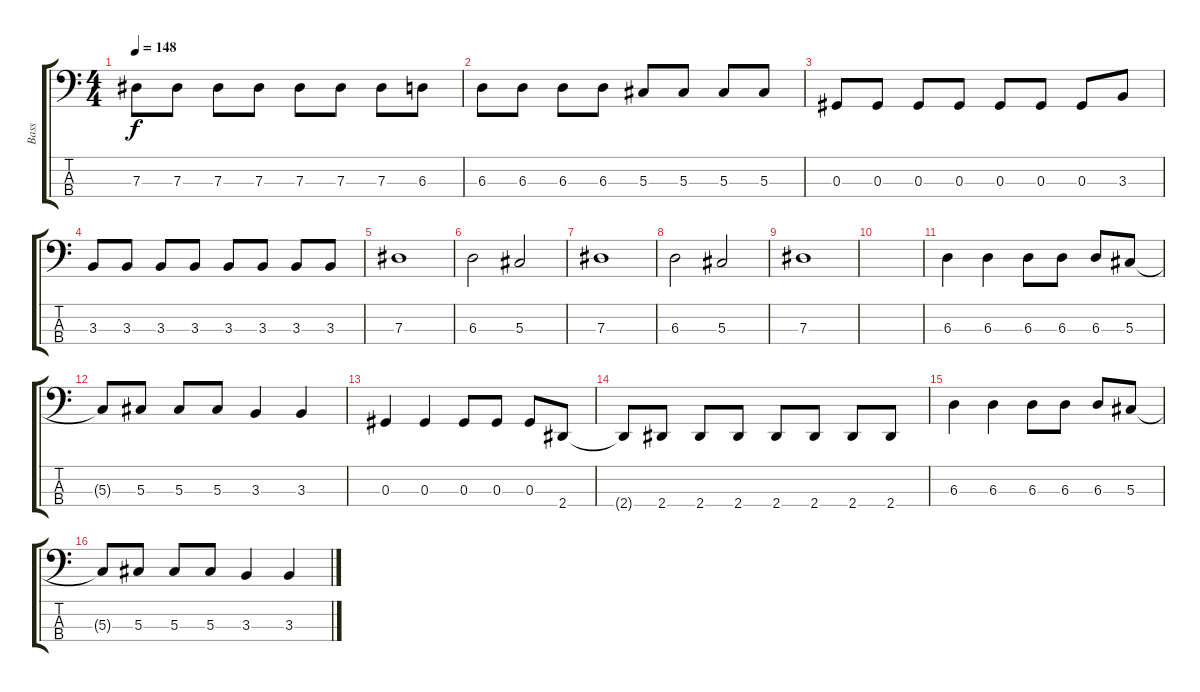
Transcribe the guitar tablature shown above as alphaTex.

\track ("Bass" "Bass") {instrument electricbasspick}
\staff {score tabs}
\tuning (Gb2 Db2 Ab1 Db1) {hide}
\ts (4 4)
\tempo 148
\clef f4
\ks c
7.3.8{dy f} 7.3.8 7.3.8 7.3.8 7.3.8 7.3.8 7.3.8 6.3.8 |
6.3.8 6.3.8 6.3.8 6.3.8 5.3.8 5.3.8 5.3.8 5.3.8 |
0.3.8 0.3.8 0.3.8 0.3.8 0.3.8 0.3.8 0.3.8 3.3.8 |
3.3.8 3.3.8 3.3.8 3.3.8 3.3.8 3.3.8 3.3.8 3.3.8 |
7.3.1 |
6.3.2 5.3.2 |
7.3.1 |
6.3.2 5.3.2 |
7.3.1 |
|
6.3.4 6.3.4 6.3.8 6.3.8 6.3.8 5.3.8 |
5.3{t}.8 5.3.8 5.3.8 5.3.8 3.3.4 3.3.4 |
0.3.4 0.3.4 0.3.8 0.3.8 0.3.8 2.4.8 |
2.4{t}.8 2.4.8 2.4.8 2.4.8 2.4.8 2.4.8 2.4.8 2.4.8 |
6.3.4 6.3.4 6.3.8 6.3.8 6.3.8 5.3.8 |
5.3{t}.8 5.3.8 5.3.8 5.3.8 3.3.4 3.3.4
